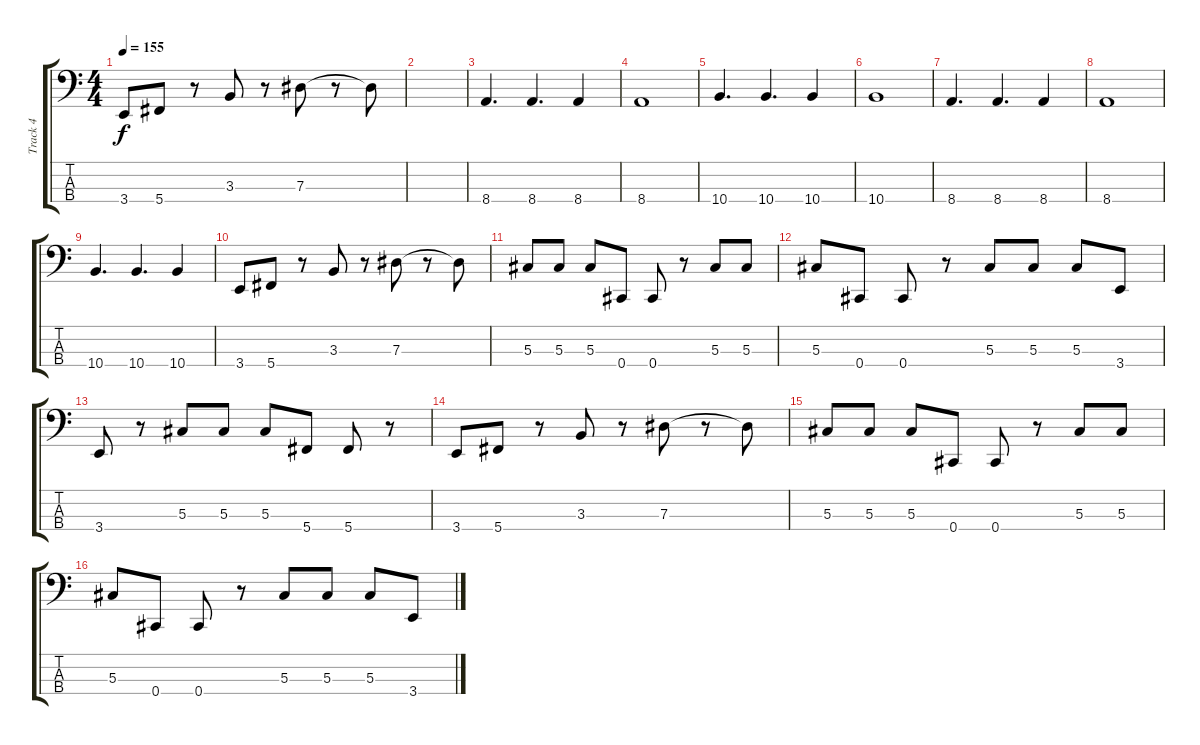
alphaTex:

\track ("Track 4" "Track 4") {instrument electricbassfinger}
\staff {score tabs}
\tuning (Gb2 Db2 Ab1 Db1) {hide}
\ts (4 4)
\tempo 155
\clef f4
\ks c
3.4.8{dy f} 5.4.8 r.8 3.3.8 r.8 7.3.8 r.8 7.3{t}.8 |
|
8.4.4{d} 8.4.4{d} 8.4.4 |
8.4.1 |
10.4.4{d} 10.4.4{d} 10.4.4 |
10.4.1 |
8.4.4{d} 8.4.4{d} 8.4.4 |
8.4.1 |
10.4.4{d} 10.4.4{d} 10.4.4 |
3.4.8 5.4.8 r.8 3.3.8 r.8 7.3.8 r.8 7.3{t}.8 |
5.3.8 5.3.8 5.3.8 0.4.8 0.4.8 r.8 5.3.8 5.3.8 |
5.3.8 0.4.8 0.4.8 r.8 5.3.8 5.3.8 5.3.8 3.4.8 |
3.4.8 r.8 5.3.8 5.3.8 5.3.8 5.4.8 5.4.8 r.8 |
3.4.8 5.4.8 r.8 3.3.8 r.8 7.3.8 r.8 7.3{t}.8 |
5.3.8 5.3.8 5.3.8 0.4.8 0.4.8 r.8 5.3.8 5.3.8 |
5.3.8 0.4.8 0.4.8 r.8 5.3.8 5.3.8 5.3.8 3.4.8
